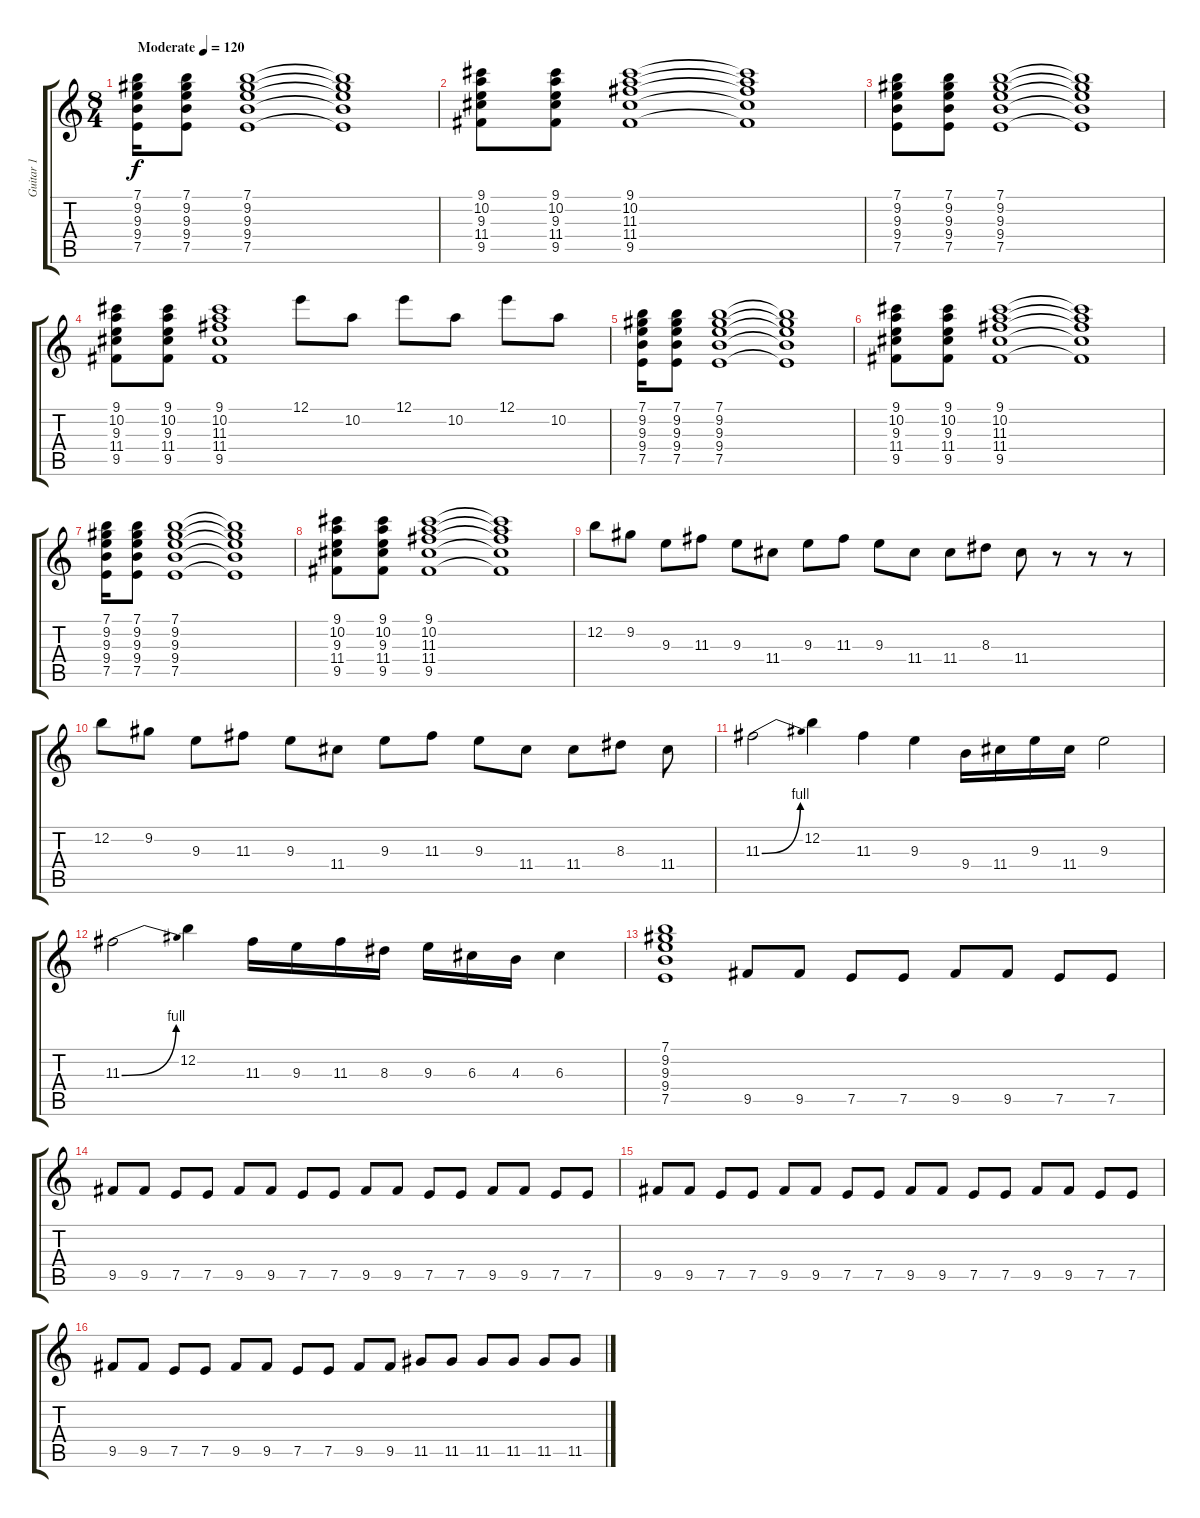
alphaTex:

\track ("Guitar 1" "Guitar 1") {instrument electricguitarclean}
\staff {score tabs}
\tuning (E4 B3 G3 D3 A2 E2) {hide}
\ts (8 4)
\tempo (120 "Moderate")
\clef g2
\ks c
(7.1 9.2 9.3 9.4 7.5).16{dy f instrument electricguitarclean} (7.1 9.2 9.3 9.4 7.5).8 (7.1 9.2 9.3 9.4 7.5).1 (7.1{t} 9.2{t} 9.3{t} 9.4{t} 7.5{t}).1 |
(9.1 10.2 9.3 11.4 9.5).8 (9.1 10.2 9.3 11.4 9.5).8 (9.1 10.2 11.3 11.4 9.5).1 (9.1{t} 10.2{t} 11.3{t} 11.4{t} 9.5{t}).1 |
(7.1 9.2 9.3 9.4 7.5).8 (7.1 9.2 9.3 9.4 7.5).8 (7.1 9.2 9.3 9.4 7.5).1 (7.1{t} 9.2{t} 9.3{t} 9.4{t} 7.5{t}).1 |
(9.1 10.2 9.3 11.4 9.5).8 (9.1 10.2 9.3 11.4 9.5).8 (9.1 10.2 11.3 11.4 9.5).1 12.1.8 10.2.8 12.1.8 10.2.8 12.1.8 10.2.8 |
(7.1 9.2 9.3 9.4 7.5).16 (7.1 9.2 9.3 9.4 7.5).8 (7.1 9.2 9.3 9.4 7.5).1 (7.1{t} 9.2{t} 9.3{t} 9.4{t} 7.5{t}).1 |
(9.1 10.2 9.3 11.4 9.5).8 (9.1 10.2 9.3 11.4 9.5).8 (9.1 10.2 11.3 11.4 9.5).1 (9.1{t} 10.2{t} 11.3{t} 11.4{t} 9.5{t}).1 |
(7.1 9.2 9.3 9.4 7.5).16 (7.1 9.2 9.3 9.4 7.5).8 (7.1 9.2 9.3 9.4 7.5).1 (7.1{t} 9.2{t} 9.3{t} 9.4{t} 7.5{t}).1 |
(9.1 10.2 9.3 11.4 9.5).8 (9.1 10.2 9.3 11.4 9.5).8 (9.1 10.2 11.3 11.4 9.5).1 (9.1{t} 10.2{t} 11.3{t} 11.4{t} 9.5{t}).1 |
12.2.8 9.2.8 9.3.8 11.3.8 9.3.8 11.4.8 9.3.8 11.3.8 9.3.8 11.4.8 11.4.8 8.3.8 11.4.8 r.8 r.8 r.8 |
12.2.8 9.2.8 9.3.8 11.3.8 9.3.8 11.4.8 9.3.8 11.3.8 9.3.8 11.4.8 11.4.8 8.3.8 11.4.8 |
11.3{be (bend 0 0 60 4)}.2 12.2.4 11.3.4 9.3.4 9.4.16 11.4.16 9.3.16 11.4.16 9.3.2 |
11.3{be (bend 0 0 60 4)}.2 12.2.4 11.3.16 9.3.16 11.3.16 8.3.16 9.3.16 6.3.16 4.3.16 6.3.4 |
(7.1 9.2 9.3 9.4 7.5).1 9.5.8 9.5.8 7.5.8 7.5.8 9.5.8 9.5.8 7.5.8 7.5.8 |
9.5.8 9.5.8 7.5.8 7.5.8 9.5.8 9.5.8 7.5.8 7.5.8 9.5.8 9.5.8 7.5.8 7.5.8 9.5.8 9.5.8 7.5.8 7.5.8 |
9.5.8 9.5.8 7.5.8 7.5.8 9.5.8 9.5.8 7.5.8 7.5.8 9.5.8 9.5.8 7.5.8 7.5.8 9.5.8 9.5.8 7.5.8 7.5.8 |
9.5.8 9.5.8 7.5.8 7.5.8 9.5.8 9.5.8 7.5.8 7.5.8 9.5.8 9.5.8 11.5.8 11.5.8 11.5.8 11.5.8 11.5.8 11.5.8
